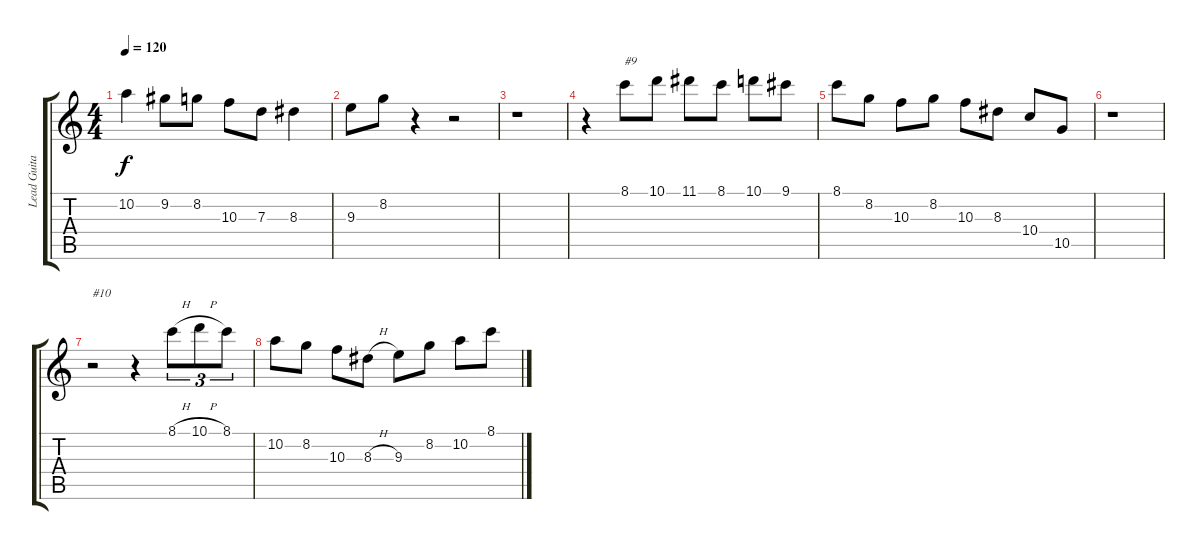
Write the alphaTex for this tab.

\track ("Lead Guitar" "Lead Guita") {instrument acousticguitarnylon}
\staff {score tabs}
\tuning (E4 B3 G3 D3 A2 E2) {hide}
\ts (4 4)
\tempo 120
\clef g2
\ks c
10.2.4{dy f} 9.2.8 8.2.8 10.3.8 7.3.8 8.3.4 |
9.3.8 8.2.8 r.4 r.2 |
r.1 |
r.4 8.1.8{txt "#9"} 10.1.8 11.1.8 8.1.8 10.1.8 9.1.8 |
8.1.8 8.2.8 10.3.8 8.2.8 10.3.8 8.3.8 10.4.8 10.5.8 |
r.1 |
r.2{txt "#10"} r.4 8.1{h}.8{tu (3 2)} 10.1{h}.8{tu (3 2)} 8.1.8{tu (3 2)} |
10.2.8 8.2.8 10.3.8 8.3{h}.8 9.3.8 8.2.8 10.2.8 8.1.8
